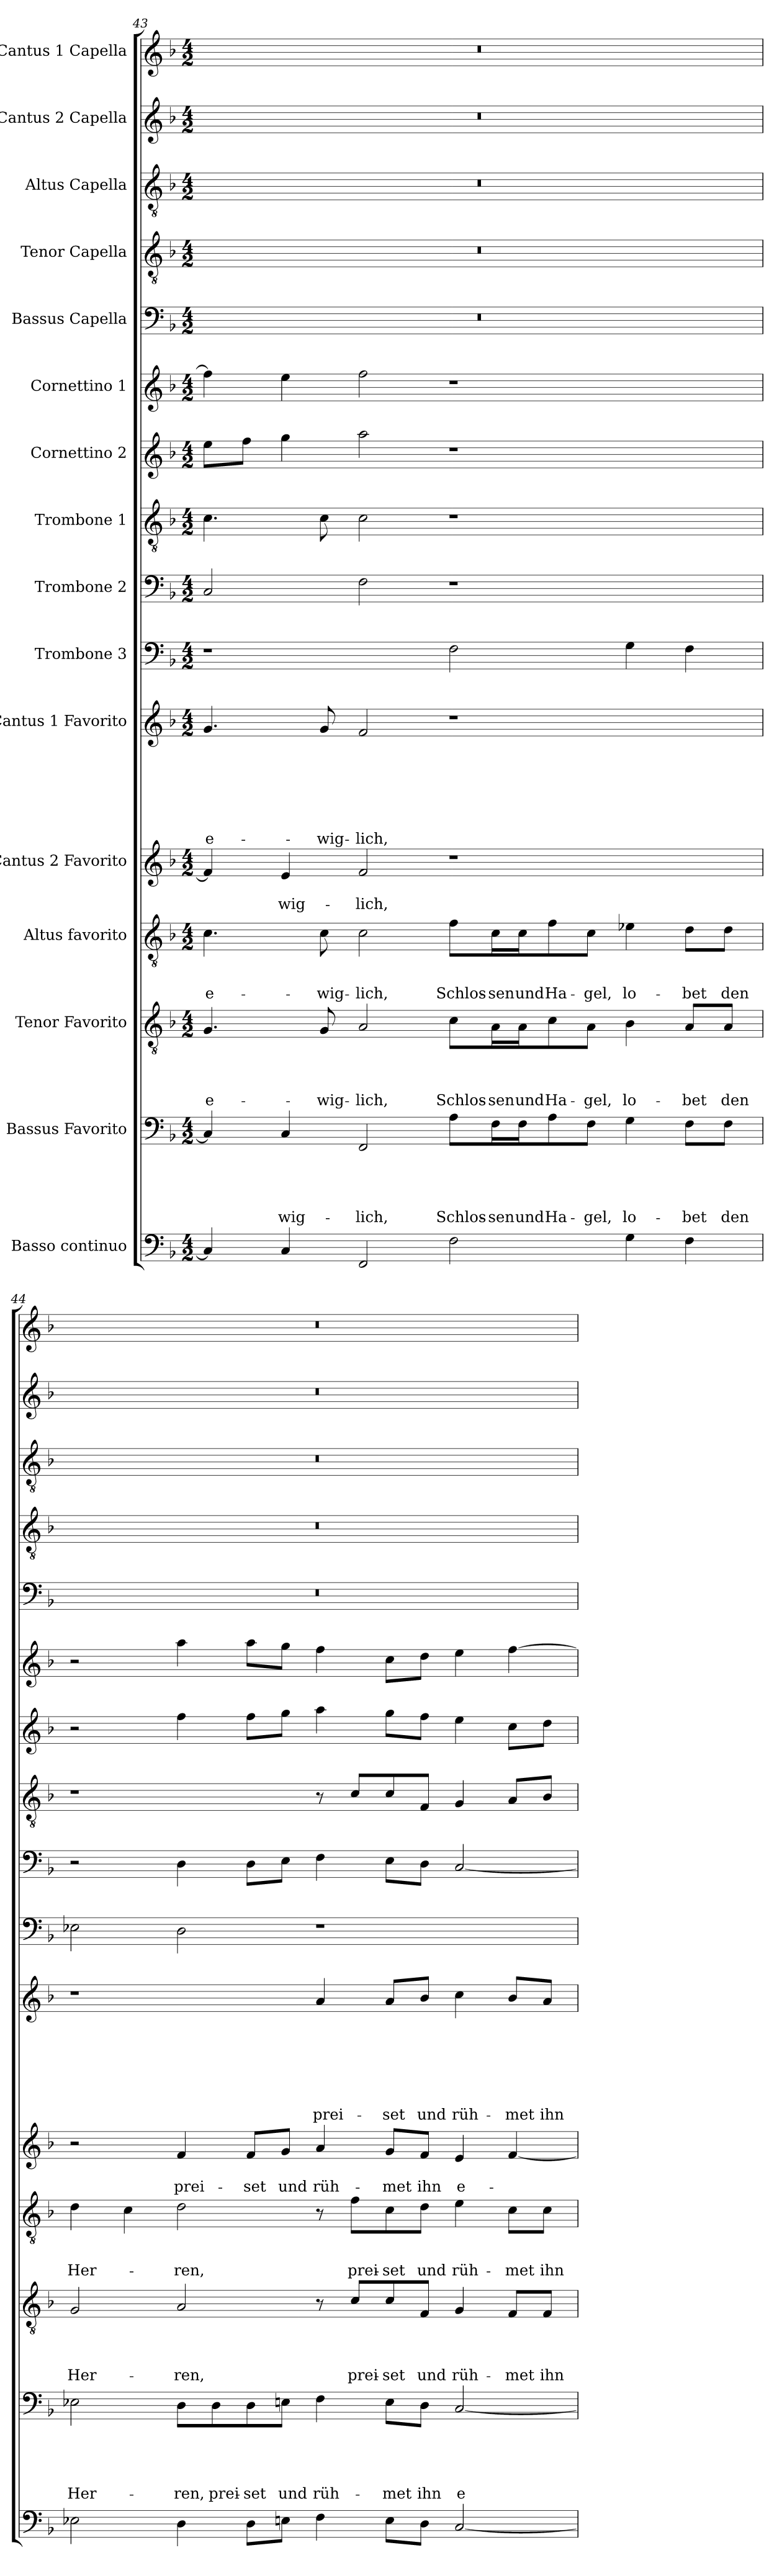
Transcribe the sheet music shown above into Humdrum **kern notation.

**kern	**kern	**text	**text	**text	**text	**text	**kern	**text	**text	**text	**text	**kern	**text	**text	**text	**kern	**text	**text	**kern	**text	**text	**text	**text	**text	**text	**text	**kern	**kern	**kern	**kern	**kern	**kern	**kern	**kern	**kern	**kern
*part16	*part15	*part15	*part15	*part15	*part15	*part15	*part14	*part14	*part14	*part14	*part14	*part13	*part13	*part13	*part13	*part12	*part12	*part12	*part11	*part11	*part11	*part11	*part11	*part11	*part11	*part11	*part10	*part9	*part8	*part7	*part6	*part5	*part4	*part3	*part2	*part1
*staff16	*staff15	*staff15	*staff15	*staff15	*staff15	*staff15	*staff14	*staff14	*staff14	*staff14	*staff14	*staff13	*staff13	*staff13	*staff13	*staff12	*staff12	*staff12	*staff11	*staff11	*staff11	*staff11	*staff11	*staff11	*staff11	*staff11	*staff10	*staff9	*staff8	*staff7	*staff6	*staff5	*staff4	*staff3	*staff2	*staff1
*I"Basso continuo	*I"Bassus Favorito	*	*	*	*	*	*I"Tenor Favorito	*	*	*	*	*I"Altus favorito	*	*	*	*I"Cantus 2 Favorito	*	*	*I"Cantus 1 Favorito	*	*	*	*	*	*	*	*I"Trombone 3	*I"Trombone 2	*I"Trombone 1	*I"Cornettino 2	*I"Cornettino 1	*I"Bassus Capella	*I"Tenor Capella	*I"Altus Capella	*I"Cantus 2 Capella	*I"Cantus 1 Capella
!!LO:PB:g=z
*clefF4	*clefF4	*	*	*	*	*	*clefGv2	*	*	*	*	*clefGv2	*	*	*	*clefG2	*	*	*clefG2	*	*	*	*	*	*	*	*clefF4	*clefF4	*clefGv2	*clefG2	*clefG2	*clefF4	*clefGv2	*clefGv2	*clefG2	*clefG2
*k[b-]	*k[b-]	*	*	*	*	*	*k[b-]	*	*	*	*	*k[b-]	*	*	*	*k[b-]	*	*	*k[b-]	*	*	*	*	*	*	*	*k[b-]	*k[b-]	*k[b-]	*k[b-]	*k[b-]	*k[b-]	*k[b-]	*k[b-]	*k[b-]	*k[b-]
*F:	*F:	*	*	*	*	*	*F:	*	*	*	*	*F:	*	*	*	*F:	*	*	*F:	*	*	*	*	*	*	*	*F:	*F:	*F:	*F:	*F:	*F:	*F:	*F:	*F:	*F:
*M4/2	*M4/2	*	*	*	*	*	*M4/2	*	*	*	*	*M4/2	*	*	*	*M4/2	*	*	*M4/2	*	*	*	*	*	*	*	*M4/2	*M4/2	*M4/2	*M4/2	*M4/2	*M4/2	*M4/2	*M4/2	*M4/2	*M4/2
=43	=43	=43	=43	=43	=43	=43	=43	=43	=43	=43	=43	=43	=43	=43	=43	=43	=43	=43	=43	=43	=43	=43	=43	=43	=43	=43	=43	=43	=43	=43	=43	=43	=43	=43	=43	=43
!	!	!	!	!	!	!	!	!	!	!	!LO:LY:b	!	!	!	!LO:LY:b	!	!	!	!	!	!	!	!	!	!	!LO:LY:b	!	!	!	!	!	!	!	!	!	!
4C/]	4C/]	.	.	.	.	.	4.G/	.	.	.	e-	4.c\	.	.	e-	4f/]	.	.	4.g/	.	.	.	.	.	.	e-	1r	2C/	4.c\	8ee\L	4ff\]	0r	0r	0r	0r	0r
.	.	.	.	.	.	.	.	.	.	.	.	.	.	.	.	.	.	.	.	.	.	.	.	.	.	.	.	.	.	8ff\J	.	.	.	.	.	.
!	!	!	!	!	!	!LO:LY:b	!	!	!	!	!	!	!	!	!	!	!	!LO:LY:b	!	!	!	!	!	!	!	!	!	!	!	!	!	!	!	!	!	!
4C/	4C/	.	.	.	.	-wig-	.	.	.	.	.	.	.	.	.	4e/	.	-wig-	.	.	.	.	.	.	.	.	.	.	.	4gg\	4ee\	.	.	.	.	.
!	!	!	!	!	!	!	!	!	!	!	!LO:LY:b	!	!	!	!LO:LY:b	!	!	!	!	!	!	!	!	!	!	!LO:LY:b	!	!	!	!	!	!	!	!	!	!
.	.	.	.	.	.	.	8G/	.	.	.	-wig-	8c\	.	.	-wig-	.	.	.	8g/	.	.	.	.	.	.	-wig-	.	.	8c\	.	.	.	.	.	.	.
!	!	!	!	!	!	!LO:LY:b	!	!	!	!	!LO:LY:b	!	!	!	!LO:LY:b	!	!	!LO:LY:b	!	!	!	!	!	!	!	!LO:LY:b	!	!	!	!	!	!	!	!	!	!
2FF/	2FF/	.	.	.	.	-lich,	2A/	.	.	.	-lich,	2c\	.	.	-lich,	2f/	.	-lich,	2f/	.	.	.	.	.	.	-lich,	.	2F\	2c\	2aa\	2ff\	.	.	.	.	.
!	!	!	!	!	!	!LO:LY:b	!	!	!	!	!LO:LY:b	!	!	!	!LO:LY:b	!	!	!	!	!	!	!	!	!	!	!	!	!	!	!	!	!	!	!	!	!
2F\	8A\L	.	.	.	.	Schlos-	8c\L	.	.	.	Schlos-	8f\L	.	.	Schlos-	1r	.	.	1r	.	.	.	.	.	.	.	2F\	1r	1r	1r	1r	.	.	.	.	.
!	!	!	!	!	!	!LO:LY:b	!	!	!	!	!LO:LY:b	!	!	!	!LO:LY:b	!	!	!	!	!	!	!	!	!	!	!	!	!	!	!	!	!	!	!	!	!
.	16F\L	.	.	.	.	-sen	16A\L	.	.	.	-sen	16c\L	.	.	-sen	.	.	.	.	.	.	.	.	.	.	.	.	.	.	.	.	.	.	.	.	.
!	!	!	!	!	!	!LO:LY:b	!	!	!	!	!LO:LY:b	!	!	!	!LO:LY:b	!	!	!	!	!	!	!	!	!	!	!	!	!	!	!	!	!	!	!	!	!
.	16F\J	.	.	.	.	und	16A\J	.	.	.	und	16c\J	.	.	und	.	.	.	.	.	.	.	.	.	.	.	.	.	.	.	.	.	.	.	.	.
!	!	!	!	!	!	!LO:LY:b	!	!	!	!	!LO:LY:b	!	!	!	!LO:LY:b	!	!	!	!	!	!	!	!	!	!	!	!	!	!	!	!	!	!	!	!	!
.	8A\	.	.	.	.	Ha-	8c\	.	.	.	Ha-	8f\	.	.	Ha-	.	.	.	.	.	.	.	.	.	.	.	.	.	.	.	.	.	.	.	.	.
!	!	!	!	!	!	!LO:LY:b	!	!	!	!	!LO:LY:b	!	!	!	!LO:LY:b	!	!	!	!	!	!	!	!	!	!	!	!	!	!	!	!	!	!	!	!	!
.	8F\J	.	.	.	.	-gel,	8A\J	.	.	.	-gel,	8c\J	.	.	-gel,	.	.	.	.	.	.	.	.	.	.	.	.	.	.	.	.	.	.	.	.	.
!	!	!	!	!	!	!LO:LY:b	!	!	!	!	!LO:LY:b	!	!	!	!LO:LY:b	!	!	!	!	!	!	!	!	!	!	!	!	!	!	!	!	!	!	!	!	!
4G\	4G\	.	.	.	.	lo-	4B-\	.	.	.	lo-	4e-X\	.	.	lo-	.	.	.	.	.	.	.	.	.	.	.	4G\	.	.	.	.	.	.	.	.	.
!	!	!	!	!	!	!LO:LY:b	!	!	!	!	!LO:LY:b	!	!	!	!LO:LY:b	!	!	!	!	!	!	!	!	!	!	!	!	!	!	!	!	!	!	!	!	!
4F\	8F\L	.	.	.	.	-bet	8A/L	.	.	.	-bet	8d\L	.	.	-bet	.	.	.	.	.	.	.	.	.	.	.	4F\	.	.	.	.	.	.	.	.	.
!	!	!	!	!	!	!LO:LY:b	!	!	!	!	!LO:LY:b	!	!	!	!LO:LY:b	!	!	!	!	!	!	!	!	!	!	!	!	!	!	!	!	!	!	!	!	!
.	8F\J	.	.	.	.	den	8A/J	.	.	.	den	8d\J	.	.	den	.	.	.	.	.	.	.	.	.	.	.	.	.	.	.	.	.	.	.	.	.
=44	=44	=44	=44	=44	=44	=44	=44	=44	=44	=44	=44	=44	=44	=44	=44	=44	=44	=44	=44	=44	=44	=44	=44	=44	=44	=44	=44	=44	=44	=44	=44	=44	=44	=44	=44	=44
!	!	!	!	!	!	!LO:LY:b	!	!	!	!	!LO:LY:b	!	!	!	!LO:LY:b	!	!	!	!	!	!	!	!	!	!	!	!	!	!	!	!	!	!	!	!	!
2E-X\	2E-X\	.	.	.	.	Her-	2G/	.	.	.	Her-	4d\	.	.	Her-	2r	.	.	1r	.	.	.	.	.	.	.	2E-X\	2r	1r	2r	2r	0r	0r	0r	0r	0r
.	.	.	.	.	.	.	.	.	.	.	.	4c\	.	.	.	.	.	.	.	.	.	.	.	.	.	.	.	.	.	.	.	.	.	.	.	.
!	!	!	!	!	!	!LO:LY:b	!	!	!	!	!LO:LY:b	!	!	!	!LO:LY:b	!	!	!LO:LY:b	!	!	!	!	!	!	!	!	!	!	!	!	!	!	!	!	!	!
4D\	8D\L	.	.	.	.	-ren,	2A/	.	.	.	-ren,	2d\	.	.	-ren,	4f/	.	prei-	.	.	.	.	.	.	.	.	2D\	4D\	.	4ff\	4aa\	.	.	.	.	.
!	!	!	!	!	!	!LO:LY:b	!	!	!	!	!	!	!	!	!	!	!	!	!	!	!	!	!	!	!	!	!	!	!	!	!	!	!	!	!	!
.	8D\	.	.	.	.	prei-	.	.	.	.	.	.	.	.	.	.	.	.	.	.	.	.	.	.	.	.	.	.	.	.	.	.	.	.	.	.
!	!	!	!	!	!	!LO:LY:b	!	!	!	!	!	!	!	!	!	!	!	!LO:LY:b	!	!	!	!	!	!	!	!	!	!	!	!	!	!	!	!	!	!
8D\L	8D\	.	.	.	.	-set	.	.	.	.	.	.	.	.	.	8f/L	.	-set	.	.	.	.	.	.	.	.	.	8D\L	.	8ff\L	8aa\L	.	.	.	.	.
!	!	!	!	!	!	!LO:LY:b	!	!	!	!	!	!	!	!	!	!	!	!LO:LY:b	!	!	!	!	!	!	!	!	!	!	!	!	!	!	!	!	!	!
8En\J	8En\J	.	.	.	.	und	.	.	.	.	.	.	.	.	.	8g/J	.	und	.	.	.	.	.	.	.	.	.	8E\J	.	8gg\J	8gg\J	.	.	.	.	.
!	!	!	!	!	!	!LO:LY:b	!	!	!	!	!	!	!	!	!	!	!	!LO:LY:b	!	!	!	!	!	!	!	!LO:LY:b	!	!	!	!	!	!	!	!	!	!
4F\	4F\	.	.	.	.	rüh-	8r	.	.	.	.	8r	.	.	.	4a/	.	rüh-	4a/	.	.	.	.	.	.	prei-	1r	4F\	8r	4aa\	4ff\	.	.	.	.	.
!	!	!	!	!	!	!	!	!	!	!	!LO:LY:b	!	!	!	!LO:LY:b	!	!	!	!	!	!	!	!	!	!	!	!	!	!	!	!	!	!	!	!	!
.	.	.	.	.	.	.	8c/L	.	.	.	prei-	8f\L	.	.	prei-	.	.	.	.	.	.	.	.	.	.	.	.	.	8c/L	.	.	.	.	.	.	.
!	!	!	!	!	!	!LO:LY:b	!	!	!	!	!LO:LY:b	!	!	!	!LO:LY:b	!	!	!LO:LY:b	!	!	!	!	!	!	!	!LO:LY:b	!	!	!	!	!	!	!	!	!	!
8E\L	8E\L	.	.	.	.	-met	8c/	.	.	.	-set	8c\	.	.	-set	8g/L	.	-met	8a/L	.	.	.	.	.	.	-set	.	8E\L	8c/	8gg\L	8cc\L	.	.	.	.	.
!	!	!	!	!	!	!LO:LY:b	!	!	!	!	!LO:LY:b	!	!	!	!LO:LY:b	!	!	!LO:LY:b	!	!	!	!	!	!	!	!LO:LY:b	!	!	!	!	!	!	!	!	!	!
8D\J	8D\J	.	.	.	.	ihn	8F/J	.	.	.	und	8d\J	.	.	und	8f/J	.	ihn	8b-/J	.	.	.	.	.	.	und	.	8D\J	8F/J	8ff\J	8dd\J	.	.	.	.	.
!	!	!	!	!	!	!LO:LY:b	!	!	!	!	!LO:LY:b	!	!	!	!LO:LY:b	!	!	!LO:LY:b	!	!	!	!	!	!	!	!LO:LY:b	!	!	!	!	!	!	!	!	!	!
[2C/	[2C/	.	.	.	.	e-	4G/	.	.	.	rüh-	4e\	.	.	rüh-	4e/	.	e-	4cc\	.	.	.	.	.	.	rüh-	.	[2C/	4G/	4ee\	4ee\	.	.	.	.	.
!	!	!	!	!	!	!	!	!	!	!	!LO:LY:b	!	!	!	!LO:LY:b	!	!	!	!	!	!	!	!	!	!	!LO:LY:b	!	!	!	!	!	!	!	!	!	!
.	.	.	.	.	.	.	8F/L	.	.	.	-met	8c\L	.	.	-met	[4f/	.	.	8b-/L	.	.	.	.	.	.	-met	.	.	8A/L	8cc\L	[4ff\	.	.	.	.	.
!	!	!	!	!	!	!	!	!	!	!	!LO:LY:b	!	!	!	!LO:LY:b	!	!	!	!	!	!	!	!	!	!	!LO:LY:b	!	!	!	!	!	!	!	!	!	!
.	.	.	.	.	.	.	8F/J	.	.	.	ihn	8c\J	.	.	ihn	.	.	.	8a/J	.	.	.	.	.	.	ihn	.	.	8B-/J	8dd\J	.	.	.	.	.	.
=	=	=	=	=	=	=	=	=	=	=	=	=	=	=	=	=	=	=	=	=	=	=	=	=	=	=	=	=	=	=	=	=	=	=	=	=
*-	*-	*-	*-	*-	*-	*-	*-	*-	*-	*-	*-	*-	*-	*-	*-	*-	*-	*-	*-	*-	*-	*-	*-	*-	*-	*-	*-	*-	*-	*-	*-	*-	*-	*-	*-	*-
